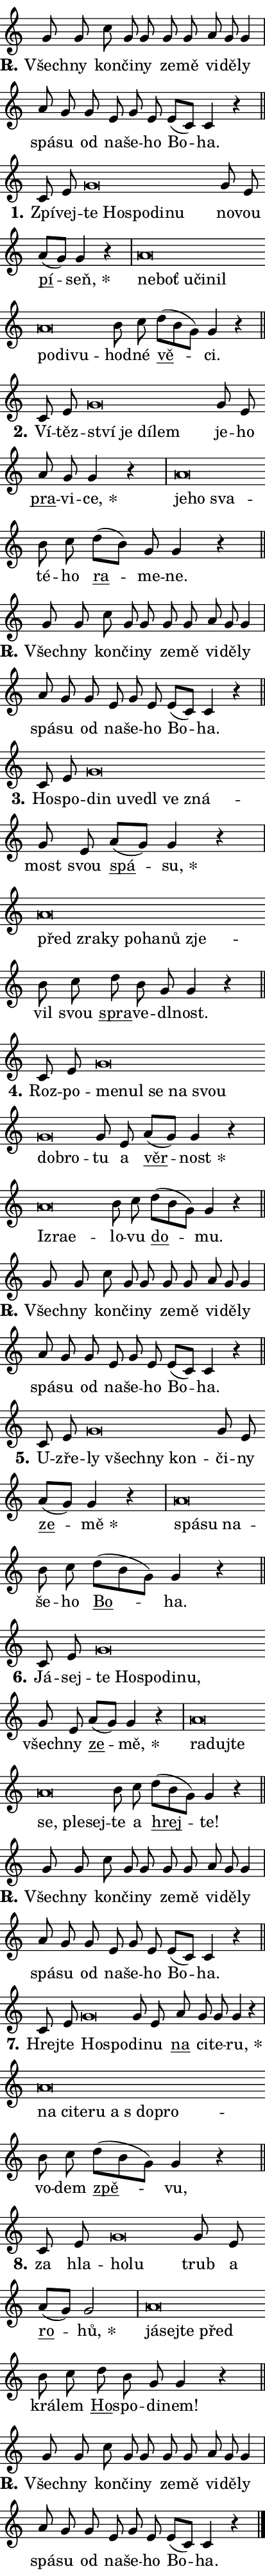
\version "2.22.1"
\header { tagline = "" }
\paper {
  indent = 0\cm
  top-margin = 0\cm
  right-margin = 0\cm
  bottom-margin = 0\cm
  left-margin = 0\cm
  paper-width = 7\cm
  page-breaking = #ly:one-page-breaking
  system-system-spacing.basic-distance = #11
  score-system-spacing.basic-distance = #11
  ragged-last = ##f
}


%% Author: Thomas Morley
%% https://lists.gnu.org/archive/html/lilypond-user/2020-05/msg00002.html
#(define (line-position grob)
"Returns position of @var[grob} in current system:
   @code{'start}, if at first time-step
   @code{'end}, if at last time-step
   @code{'middle} otherwise
"
  (let* ((col (ly:item-get-column grob))
         (ln (ly:grob-object col 'left-neighbor))
         (rn (ly:grob-object col 'right-neighbor))
         (col-to-check-left (if (ly:grob? ln) ln col))
         (col-to-check-right (if (ly:grob? rn) rn col))
         (break-dir-left
           (and
             (ly:grob-property col-to-check-left 'non-musical #f)
             (ly:item-break-dir col-to-check-left)))
         (break-dir-right
           (and
             (ly:grob-property col-to-check-right 'non-musical #f)
             (ly:item-break-dir col-to-check-right))))
        (cond ((eqv? 1 break-dir-left) 'start)
              ((eqv? -1 break-dir-right) 'end)
              (else 'middle))))

#(define (tranparent-at-line-position vctor)
  (lambda (grob)
  "Relying on @code{line-position} select the relevant enry from @var{vctor}.
Used to determine transparency,"
    (case (line-position grob)
      ((end) (not (vector-ref vctor 0)))
      ((middle) (not (vector-ref vctor 1)))
      ((start) (not (vector-ref vctor 2))))))

noteHeadBreakVisibility =
#(define-music-function (break-visibility)(vector?)
"Makes @code{NoteHead}s transparent relying on @var{break-visibility}"
#{
  \override NoteHead.transparent =
    #(tranparent-at-line-position break-visibility)
#})

#(define delete-ledgers-for-transparent-note-heads
  (lambda (grob)
    "Reads whether a @code{NoteHead} is transparent.
If so this @code{NoteHead} is removed from @code{'note-heads} from
@var{grob}, which is supposed to be @code{LedgerLineSpanner}.
As a result ledgers are not printed for this @code{NoteHead}"
    (let* ((nhds-array (ly:grob-object grob 'note-heads))
           (nhds-list
             (if (ly:grob-array? nhds-array)
                 (ly:grob-array->list nhds-array)
                 '()))
           ;; Relies on the transparent-property being done before
           ;; Staff.LedgerLineSpanner.after-line-breaking is executed.
           ;; This is fragile ...
           (to-keep
             (remove
               (lambda (nhd)
                 (ly:grob-property nhd 'transparent #f))
               nhds-list)))
      ;; TODO find a better method to iterate over grob-arrays, similiar
      ;; to filter/remove etc for lists
      ;; For now rebuilt from scratch
      (set! (ly:grob-object grob 'note-heads)  '())
      (for-each
        (lambda (nhd)
          (ly:pointer-group-interface::add-grob grob 'note-heads nhd))
        to-keep))))

hideNotes = {
  \noteHeadBreakVisibility #begin-of-line-visible
}
unHideNotes = {
  \noteHeadBreakVisibility #all-visible
}

% work-around for resetting accidentals
% https://lilypond.org/doc/v2.23/Documentation/notation/displaying-rhythms#unmetered-music
cadenzaMeasure = {
  \cadenzaOff
  \partial 1024 s1024
  \cadenzaOn
}

#(define-markup-command (accent layout props text) (markup?)
  "Underline accented syllable"
  (interpret-markup layout props
    #{\markup \override #'(offset . 4.3) \underline { #text }#}))

responsum = \markup \concat {
  "R" \hspace #-1.05 \path #0.1 #'((moveto 0 0.07) (lineto 0.9 0.8)) \hspace #0.05 "."
}

\layout {
    \context {
        \Staff
        \remove "Time_signature_engraver"
        \override LedgerLineSpanner.after-line-breaking = #delete-ledgers-for-transparent-note-heads
    }
    \context {
        \Voice {
            \override NoteHead.output-attributes = #'((class . "notehead"))
            \override Hairpin.height = #0.55
        }
    }
    \context {
        \Lyrics {
            \override StanzaNumber.output-attributes = #'((class . "stanzanumber"))
            \override LyricSpace.minimum-distance = #0.9
            \override LyricText.font-name = #"TeX Gyre Schola"
            \override LyricText.font-size = 1
            \override StanzaNumber.font-name = #"TeX Gyre Schola Bold"
            \override StanzaNumber.font-size = 1
        }
    }
}

% magnetic-lyrics.ily
%
%   written by
%     Jean Abou Samra <jean@abou-samra.fr>
%     Werner Lemberg <wl@gnu.org>
%
%   adapted by
%     Jiri Hon <jiri.hon@gmail.com>
%
% Version 2022-Apr-15

% https://www.mail-archive.com/lilypond-user@gnu.org/msg149350.html

#(define (Left_hyphen_pointer_engraver context)
   "Collect syllable-hyphen-syllable occurrences in lyrics and store
them in properties.  This engraver only looks to the left.  For
example, if the lyrics input is @code{foo -- bar}, it does the
following.

@itemize @bullet
@item
Set the @code{text} property of the @code{LyricHyphen} grob between
@q{foo} and @q{bar} to @code{foo}.

@item
Set the @code{left-hyphen} property of the @code{LyricText} grob with
text @q{foo} to the @code{LyricHyphen} grob between @q{foo} and
@q{bar}.
@end itemize

Use this auxiliary engraver in combination with the
@code{lyric-@/text::@/apply-@/magnetic-@/offset!} hook."
   (let ((hyphen #f)
         (text #f))
     (make-engraver
      (acknowledgers
       ((lyric-syllable-interface engraver grob source-engraver)
        (set! text grob)))
      (end-acknowledgers
       ((lyric-hyphen-interface engraver grob source-engraver)
        ;(when (not (grob::has-interface grob 'lyric-space-interface))
          (set! hyphen grob)));)
      ((stop-translation-timestep engraver)
       (when (and text hyphen)
         (ly:grob-set-object! text 'left-hyphen hyphen))
       (set! text #f)
       (set! hyphen #f)))))

#(define (lyric-text::apply-magnetic-offset! grob)
   "If the space between two syllables is less than the value in
property @code{LyricText@/.details@/.squash-threshold}, move the right
syllable to the left so that it gets concatenated with the left
syllable.

Use this function as a hook for
@code{LyricText@/.after-@/line-@/breaking} if the
@code{Left_@/hyphen_@/pointer_@/engraver} is active."
   (let ((hyphen (ly:grob-object grob 'left-hyphen #f)))
     (when hyphen
       (let ((left-text (ly:spanner-bound hyphen LEFT)))
         (when (grob::has-interface left-text 'lyric-syllable-interface)
           (let* ((common (ly:grob-common-refpoint grob left-text X))
                  (this-x-ext (ly:grob-extent grob common X))
                  (left-x-ext
                   (begin
                     ;; Trigger magnetism for left-text.
                     (ly:grob-property left-text 'after-line-breaking)
                     (ly:grob-extent left-text common X)))
                  ;; `delta` is the gap width between two syllables.
                  (delta (- (interval-start this-x-ext)
                            (interval-end left-x-ext)))
                  (details (ly:grob-property grob 'details))
                  (threshold (assoc-get 'squash-threshold details 0.2)))
             (when (< delta threshold)
               (let* (;; We have to manipulate the input text so that
                      ;; ligatures crossing syllable boundaries are not
                      ;; disabled.  For languages based on the Latin
                      ;; script this is essentially a beautification.
                      ;; However, for non-Western scripts it can be a
                      ;; necessity.
                      (lt (ly:grob-property left-text 'text))
                      (rt (ly:grob-property grob 'text))
                      (is-space (grob::has-interface hyphen 'lyric-space-interface))
                      (space (if is-space " " ""))
                      (space-markup (grob-interpret-markup grob " "))
                      (space-size (interval-length (ly:stencil-extent space-markup X)))
                      (extra-delta (if is-space space-size 0))
                      ;; Append new syllable.
                      (ltrt-space (if (and (string? lt) (string? rt))
                                (string-append lt space rt)
                                (make-concat-markup (list lt space rt))))
                      ;; Right-align `ltrt` to the right side.
                      (ltrt-space-markup (grob-interpret-markup
                               grob
                               (make-translate-markup
                                (cons (interval-length this-x-ext) 0)
                                (make-right-align-markup ltrt-space)))))
                 (begin
                   ;; Don't print `left-text`.
                   (ly:grob-set-property! left-text 'stencil #f)
                   ;; Set text and stencil (which holds all collected
                   ;; syllables so far) and shift it to the left.
                   (ly:grob-set-property! grob 'text ltrt-space)
                   (ly:grob-set-property! grob 'stencil ltrt-space-markup)
                   (ly:grob-translate-axis! grob (- (- delta extra-delta)) X))))))))))


#(define (lyric-hyphen::displace-bounds-first grob)
   ;; Make very sure this callback isn't triggered too early.
   (let ((left (ly:spanner-bound grob LEFT))
         (right (ly:spanner-bound grob RIGHT)))
     (ly:grob-property left 'after-line-breaking)
     (ly:grob-property right 'after-line-breaking)
     (ly:lyric-hyphen::print grob)))

squashThreshold = #0.4

\layout {
  \context {
    \Lyrics
    \consists #Left_hyphen_pointer_engraver
    \override LyricText.after-line-breaking =
      #lyric-text::apply-magnetic-offset!
    \override LyricHyphen.stencil = #lyric-hyphen::displace-bounds-first
    \override LyricText.details.squash-threshold = \squashThreshold
    \override LyricHyphen.minimum-distance = 0
    \override LyricHyphen.minimum-length = \squashThreshold
  }
}

squash = \override LyricText.details.squash-threshold = 9999
unSquash = \override LyricText.details.squash-threshold = \squashThreshold

left = \override LyricText.self-alignment-X = #LEFT
unLeft = \revert LyricText.self-alignment-X

starOffset = #(lambda (grob) 
                (let ((x_offset (ly:self-alignment-interface::aligned-on-x-parent grob)))
                  (if (= x_offset 0) 0 (+ x_offset 1.2))))

star = #(define-music-function (syllable)(string?)
"Append star separator at the end of a syllable"
#{
  \once \override LyricText.X-offset = #starOffset
  \lyricmode { \markup {
    #syllable
    \override #'((font-name . "TeX Gyre Schola Bold")) \hspace #0.2 \lower #0.65 \larger "*"
  } }
#})

starAccent = #(define-music-function (syllable)(string?)
"Append star separator at the end of a syllable and make accent"
#{
  \once \override LyricText.X-offset = #starOffset
  \lyricmode { \markup {
    \accent #syllable
    \override #'((font-name . "TeX Gyre Schola Bold")) \hspace #0.2 \lower #0.65 \larger "*"
  } }
#})

breath = #(define-music-function (syllable)(string?)
"Append breathing indicator at the end of a syllable"
#{
  \lyricmode { \markup { #syllable "+" } }
#})

optionalBreath = #(define-music-function (syllable)(string?)
"Append optional breathing indicator at the end of a syllable"
#{
  \lyricmode { \markup { #syllable "(+)" } }
#})


\score {
    <<
        \new Voice = "melody" { \cadenzaOn \key c \major \relative { g'8 g c g g g g \bar "" a g g4 \cadenzaMeasure \bar "|" a8 g \bar "" g e g e \bar "" e[( c)] c4 r \cadenzaMeasure \bar "||" \break }
\relative { c'8 e g\breve*1/16 \hideNotes \breve*1/16 \bar "" \breve*1/16 \bar "" \breve*1/16 \breve*1/16 \bar "" \unHideNotes g8 e \bar "" a[( g)] g4 r \cadenzaMeasure \bar "|" a\breve*1/16 \hideNotes \breve*1/16 \bar "" \breve*1/16 \bar "" \breve*1/16 \bar "" \breve*1/16 \bar "" \breve*1/16 \bar "" \breve*1/16 \breve*1/16 \bar "" \unHideNotes b8 c \bar "" d[( b g)] g4 r \cadenzaMeasure \bar "||" \break }
\relative { c'8 e g\breve*1/16 \hideNotes \breve*1/16 \bar "" \breve*1/16 \breve*1/16 \bar "" \unHideNotes g8 e \bar "" a g g4 r \cadenzaMeasure \bar "|" a\breve*1/16 \hideNotes \breve*1/16 \breve*1/16 \bar "" \unHideNotes b8 c \bar "" d[( b)] g g4 r \cadenzaMeasure \bar "||" \break }
\relative { g'8 g c g g g g \bar "" a g g4 \cadenzaMeasure \bar "|" a8 g \bar "" g e g e \bar "" e[( c)] c4 r \cadenzaMeasure \bar "||" \break }
\relative { c'8 e g\breve*1/16 \hideNotes \breve*1/16 \bar "" \breve*1/16 \bar "" \breve*1/16 \bar "" \breve*1/16 \breve*1/16 \bar "" \unHideNotes g8 e \bar "" a[( g)] g4 r \cadenzaMeasure \bar "|" a\breve*1/16 \hideNotes \breve*1/16 \bar "" \breve*1/16 \bar "" \breve*1/16 \bar "" \breve*1/16 \bar "" \breve*1/16 \breve*1/16 \bar "" \unHideNotes b8 c \bar "" d b g g4 r \cadenzaMeasure \bar "||" \break }
\relative { c'8 e g\breve*1/16 \hideNotes \breve*1/16 \bar "" \breve*1/16 \bar "" \breve*1/16 \bar "" \breve*1/16 \bar "" \breve*1/16 \breve*1/16 \bar "" \unHideNotes g8 e \bar "" a[( g)] g4 r \cadenzaMeasure \bar "|" a\breve*1/16 \hideNotes \breve*1/16 \breve*1/16 \bar "" \unHideNotes b8 c \bar "" d[( b g)] g4 r \cadenzaMeasure \bar "||" \break }
\relative { g'8 g c g g g g \bar "" a g g4 \cadenzaMeasure \bar "|" a8 g \bar "" g e g e \bar "" e[( c)] c4 r \cadenzaMeasure \bar "||" \break }
\relative { c'8 e g\breve*1/16 \hideNotes \breve*1/16 \bar "" \breve*1/16 \breve*1/16 \bar "" \unHideNotes g8 e \bar "" a[( g)] g4 r \cadenzaMeasure \bar "|" a\breve*1/16 \hideNotes \breve*1/16 \breve*1/16 \bar "" \unHideNotes b8 c \bar "" d[( b g)] g4 r \cadenzaMeasure \bar "||" \break }
\relative { c'8 e g\breve*1/16 \hideNotes \breve*1/16 \bar "" \breve*1/16 \bar "" \breve*1/16 \breve*1/16 \bar "" \unHideNotes g8 e \bar "" a[( g)] g4 r \cadenzaMeasure \bar "|" a\breve*1/16 \hideNotes \breve*1/16 \bar "" \breve*1/16 \bar "" \breve*1/16 \bar "" \breve*1/16 \breve*1/16 \bar "" \unHideNotes b8 c \bar "" d[( b g)] g4 r \cadenzaMeasure \bar "||" \break }
\relative { g'8 g c g g g g \bar "" a g g4 \cadenzaMeasure \bar "|" a8 g \bar "" g e g e \bar "" e[( c)] c4 r \cadenzaMeasure \bar "||" \break }
\relative { c'8 e g\breve*1/16 \hideNotes \breve*1/16 \bar "" \unHideNotes g8 e \bar "" a g g g4 r \cadenzaMeasure \bar "|" a\breve*1/16 \hideNotes \breve*1/16 \bar "" \breve*1/16 \bar "" \breve*1/16 \bar "" \breve*1/16 \bar "" \breve*1/16 \breve*1/16 \bar "" \unHideNotes b8 c \bar "" d[( b g)] g4 r \cadenzaMeasure \bar "||" \break }
\relative { c'8 e g\breve*1/16 \hideNotes \breve*1/16 \bar "" \unHideNotes g8 e \bar "" a[( g)] g2 \cadenzaMeasure \bar "|" a\breve*1/16 \hideNotes \breve*1/16 \bar "" \breve*1/16 \breve*1/16 \bar "" \unHideNotes b8 c \bar "" d b g g4 r \cadenzaMeasure \bar "||" \break }
\relative { g'8 g c g g g g \bar "" a g g4 \cadenzaMeasure \bar "|" a8 g \bar "" g e g e \bar "" e[( c)] c4 r \cadenzaMeasure \bar "||" \break } \bar "|." }
        \new Lyrics \lyricsto "melody" { \lyricmode { \set stanza = \responsum
Všech -- ny kon -- či -- ny ze -- mě vi -- dě -- ly spá -- su od na -- še -- ho Bo -- ha.
\set stanza = "1."
Zpí -- vej -- \left te \squash Ho -- spo -- di -- nu \unLeft \unSquash no -- vou \markup \accent pí -- \star seň, \left ne -- \squash boť u -- či -- nil po -- di -- vu -- \unLeft \unSquash hod -- né \markup \accent vě -- ci.
\set stanza = "2."
Ví -- těz -- \left ství \squash je dí -- lem \unLeft \unSquash je -- ho \markup \accent pra -- vi -- \star ce, \left je -- \squash ho sva -- \unLeft \unSquash té -- ho \markup \accent ra -- me -- ne.
\set stanza = \responsum
Všech -- ny kon -- či -- ny ze -- mě vi -- dě -- ly spá -- su od na -- še -- ho Bo -- ha.
\set stanza = "3."
Ho -- spo -- \left din \squash u -- ve -- dl ve zná -- \unLeft \unSquash most svou \markup \accent spá -- \star su, \left před \squash zra -- ky po -- ha -- nů zje -- \unLeft \unSquash vil svou \markup \accent spra -- ve -- dl -- nost.
\set stanza = "4."
Roz -- po -- \left me -- \squash nul se na svou dob -- ro -- \unLeft \unSquash tu a \markup \accent věr -- \star nost \left Iz -- \squash ra -- e -- \unLeft \unSquash lo -- vu \markup \accent do -- mu.
\set stanza = \responsum
Všech -- ny kon -- či -- ny ze -- mě vi -- dě -- ly spá -- su od na -- še -- ho Bo -- ha.
\set stanza = "5."
U -- zře -- \left ly \squash všech -- ny kon -- \unLeft \unSquash či -- ny \markup \accent ze -- \star mě \left spá -- \squash su na -- \unLeft \unSquash še -- ho \markup \accent Bo -- ha.
\set stanza = "6."
Já -- sej -- \left te \squash Ho -- spo -- di -- nu, \unLeft \unSquash všech -- ny \markup \accent ze -- \star mě, \left ra -- \squash duj -- te se, ple -- sej -- \unLeft \unSquash te a \markup \accent hrej -- te!
\set stanza = \responsum
Všech -- ny kon -- či -- ny ze -- mě vi -- dě -- ly spá -- su od na -- še -- ho Bo -- ha.
\set stanza = "7."
Hrej -- te \left Ho -- \squash spo -- \unLeft \unSquash di -- nu \markup \accent na ci -- te -- \star ru, \left na \squash ci -- te -- ru a "s do" -- pro -- \unLeft \unSquash vo -- dem \markup \accent zpě -- vu,
\set stanza = "8."
za hla -- \left ho -- \squash lu \unLeft \unSquash trub a \markup \accent ro -- \star hů, \left já -- \squash sej -- te před \unLeft \unSquash krá -- lem \markup \accent Ho -- spo -- di -- nem!
\set stanza = \responsum
Všech -- ny kon -- či -- ny ze -- mě vi -- dě -- ly spá -- su od na -- še -- ho Bo -- ha. } }
    >>
    \layout {}
}
